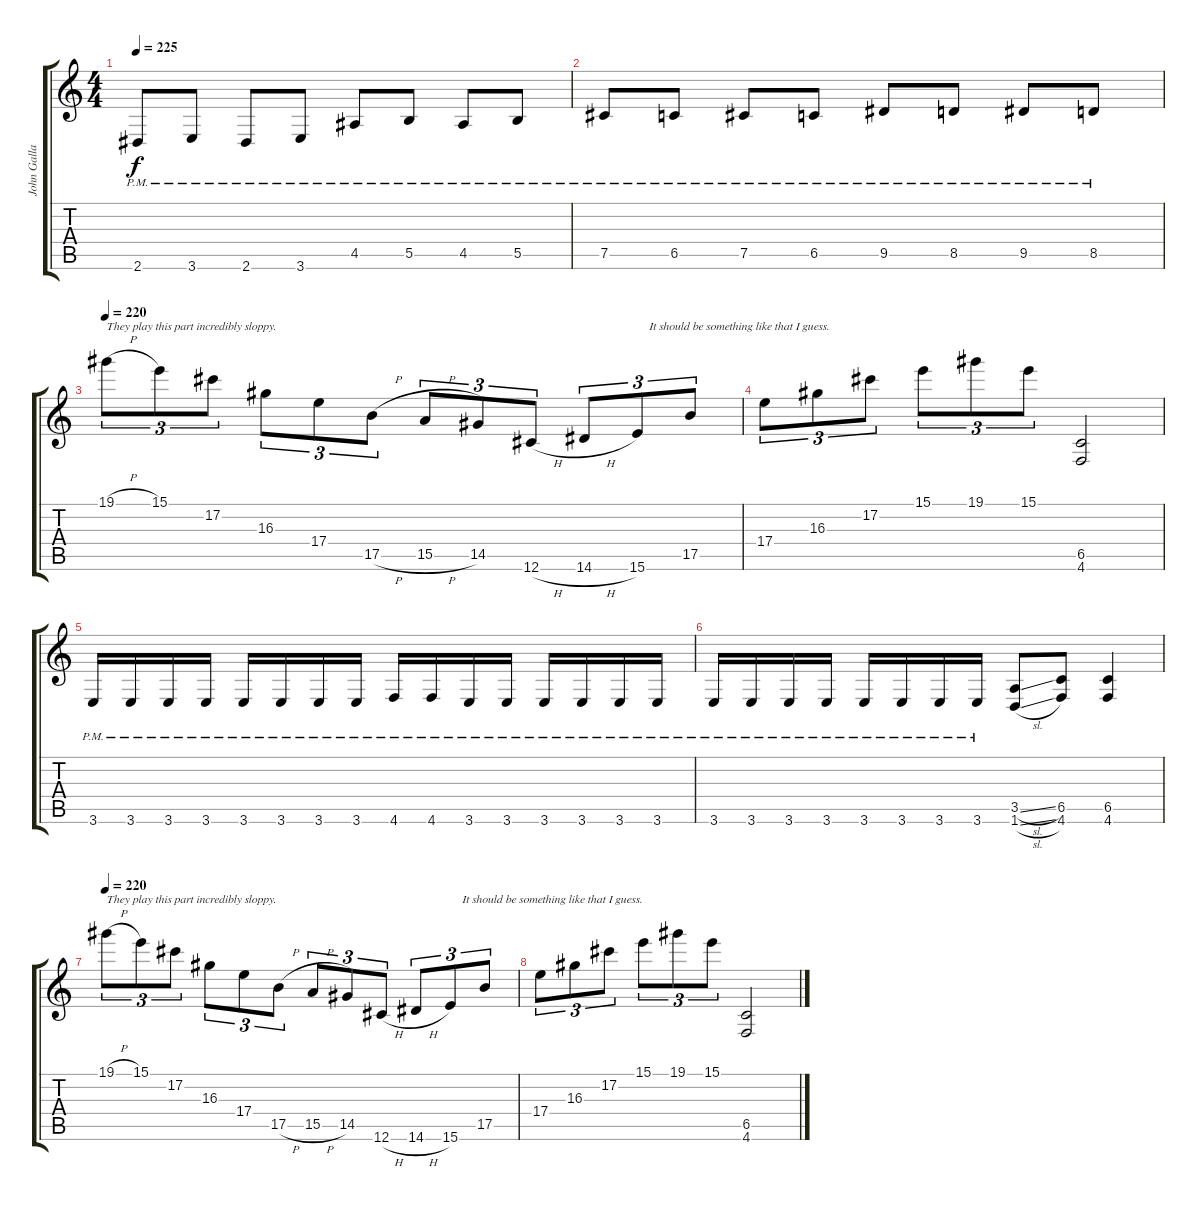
\track ("John Gallagher" "John Galla") {instrument overdrivenguitar}
\staff {score tabs}
\tuning (Db4 Ab3 E3 B2 Gb2 Db2) {hide}
\ts (4 4)
\tempo 225
\clef g2
\ks c
2.6{pm}.8{dy f} 3.6{pm}.8 2.6{pm}.8 3.6{pm}.8 4.5{pm}.8 5.5{pm}.8 4.5{pm}.8 5.5{pm}.8 |
7.5{pm}.8 6.5{pm}.8 7.5{pm}.8 6.5{pm}.8 9.5{pm}.8 8.5{pm}.8 9.5{pm}.8 8.5{pm}.8 |
\tempo 220
19.1{h}.8{tu (3 2) txt "They play this part incredibly sloppy."} 15.1.8{tu (3 2)} 17.2.8{tu (3 2)} 16.3.8{tu (3 2)} 17.4.8{tu (3 2)} 17.5{h}.8{tu (3 2)} 15.5{h}.8{tu (3 2)} 14.5.8{tu (3 2)} 12.6{h}.8{tu (3 2)} 14.6{h}.8{tu (3 2)} 15.6.8{tu (3 2) txt "    It should be something like that I guess."} 17.5.8{tu (3 2)} |
17.4.8{tu (3 2)} 16.3.8{tu (3 2)} 17.2.8{tu (3 2)} 15.1.8{tu (3 2)} 19.1.8{tu (3 2)} 15.1.8{tu (3 2)} (6.5 4.6).2 |
3.6{pm}.16 3.6{pm}.16 3.6{pm}.16 3.6{pm}.16 3.6{pm}.16 3.6{pm}.16 3.6{pm}.16 3.6{pm}.16 4.6{pm}.16 4.6{pm}.16 3.6{pm}.16 3.6{pm}.16 3.6{pm}.16 3.6{pm}.16 3.6{pm}.16 3.6{pm}.16 |
3.6{pm}.16 3.6{pm}.16 3.6{pm}.16 3.6{pm}.16 3.6{pm}.16 3.6{pm}.16 3.6{pm}.16 3.6{pm}.16 (3.5{sl} 1.6{sl}).8 (6.5 4.6).8 (6.5 4.6).4 |
\tempo 220
19.1{h}.8{tu (3 2) txt "They play this part incredibly sloppy."} 15.1.8{tu (3 2)} 17.2.8{tu (3 2)} 16.3.8{tu (3 2)} 17.4.8{tu (3 2)} 17.5{h}.8{tu (3 2)} 15.5{h}.8{tu (3 2)} 14.5.8{tu (3 2)} 12.6{h}.8{tu (3 2)} 14.6{h}.8{tu (3 2)} 15.6.8{tu (3 2) txt "    It should be something like that I guess."} 17.5.8{tu (3 2)} |
17.4.8{tu (3 2)} 16.3.8{tu (3 2)} 17.2.8{tu (3 2)} 15.1.8{tu (3 2)} 19.1.8{tu (3 2)} 15.1.8{tu (3 2)} (6.5 4.6).2
